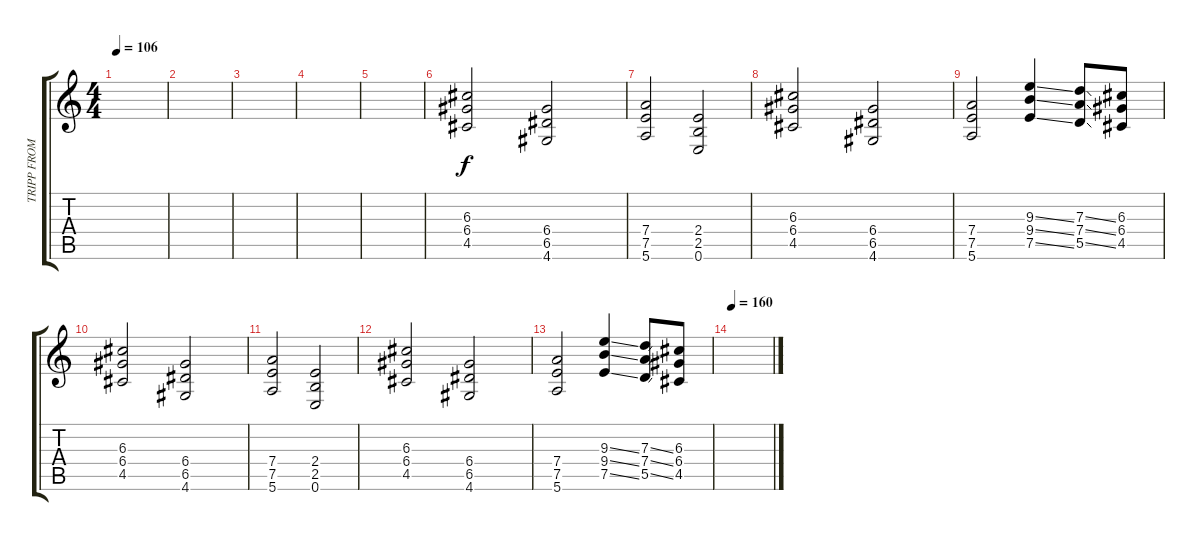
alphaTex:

\track ("TRIPP FROM STATIC - X" "TRIPP FROM") {instrument distortionguitar}
\staff {score tabs}
\tuning (E4 B3 G3 D3 A2 E2) {hide}
\ts (4 4)
\tempo 106
\clef g2
\ks c
|
|
|
|
|
(6.3 6.4 4.5).2 (6.4 6.5 4.6).2 |
(7.4 7.5 5.6).2 (2.4 2.5 0.6).2 |
(6.3 6.4 4.5).2 (6.4 6.5 4.6).2 |
(7.4 7.5 5.6).2 (9.3{ss} 9.4{ss} 7.5{ss}).4 (7.3{ss} 7.4{ss} 5.5{ss}).8 (6.3 6.4 4.5).8 |
(6.3 6.4 4.5).2 (6.4 6.5 4.6).2 |
(7.4 7.5 5.6).2 (2.4 2.5 0.6).2 |
(6.3 6.4 4.5).2 (6.4 6.5 4.6).2 |
(7.4 7.5 5.6).2 (9.3{ss} 9.4{ss} 7.5{ss}).4 (7.3{ss} 7.4{ss} 5.5{ss}).8 (6.3 6.4 4.5).8 |
\tempo 160
